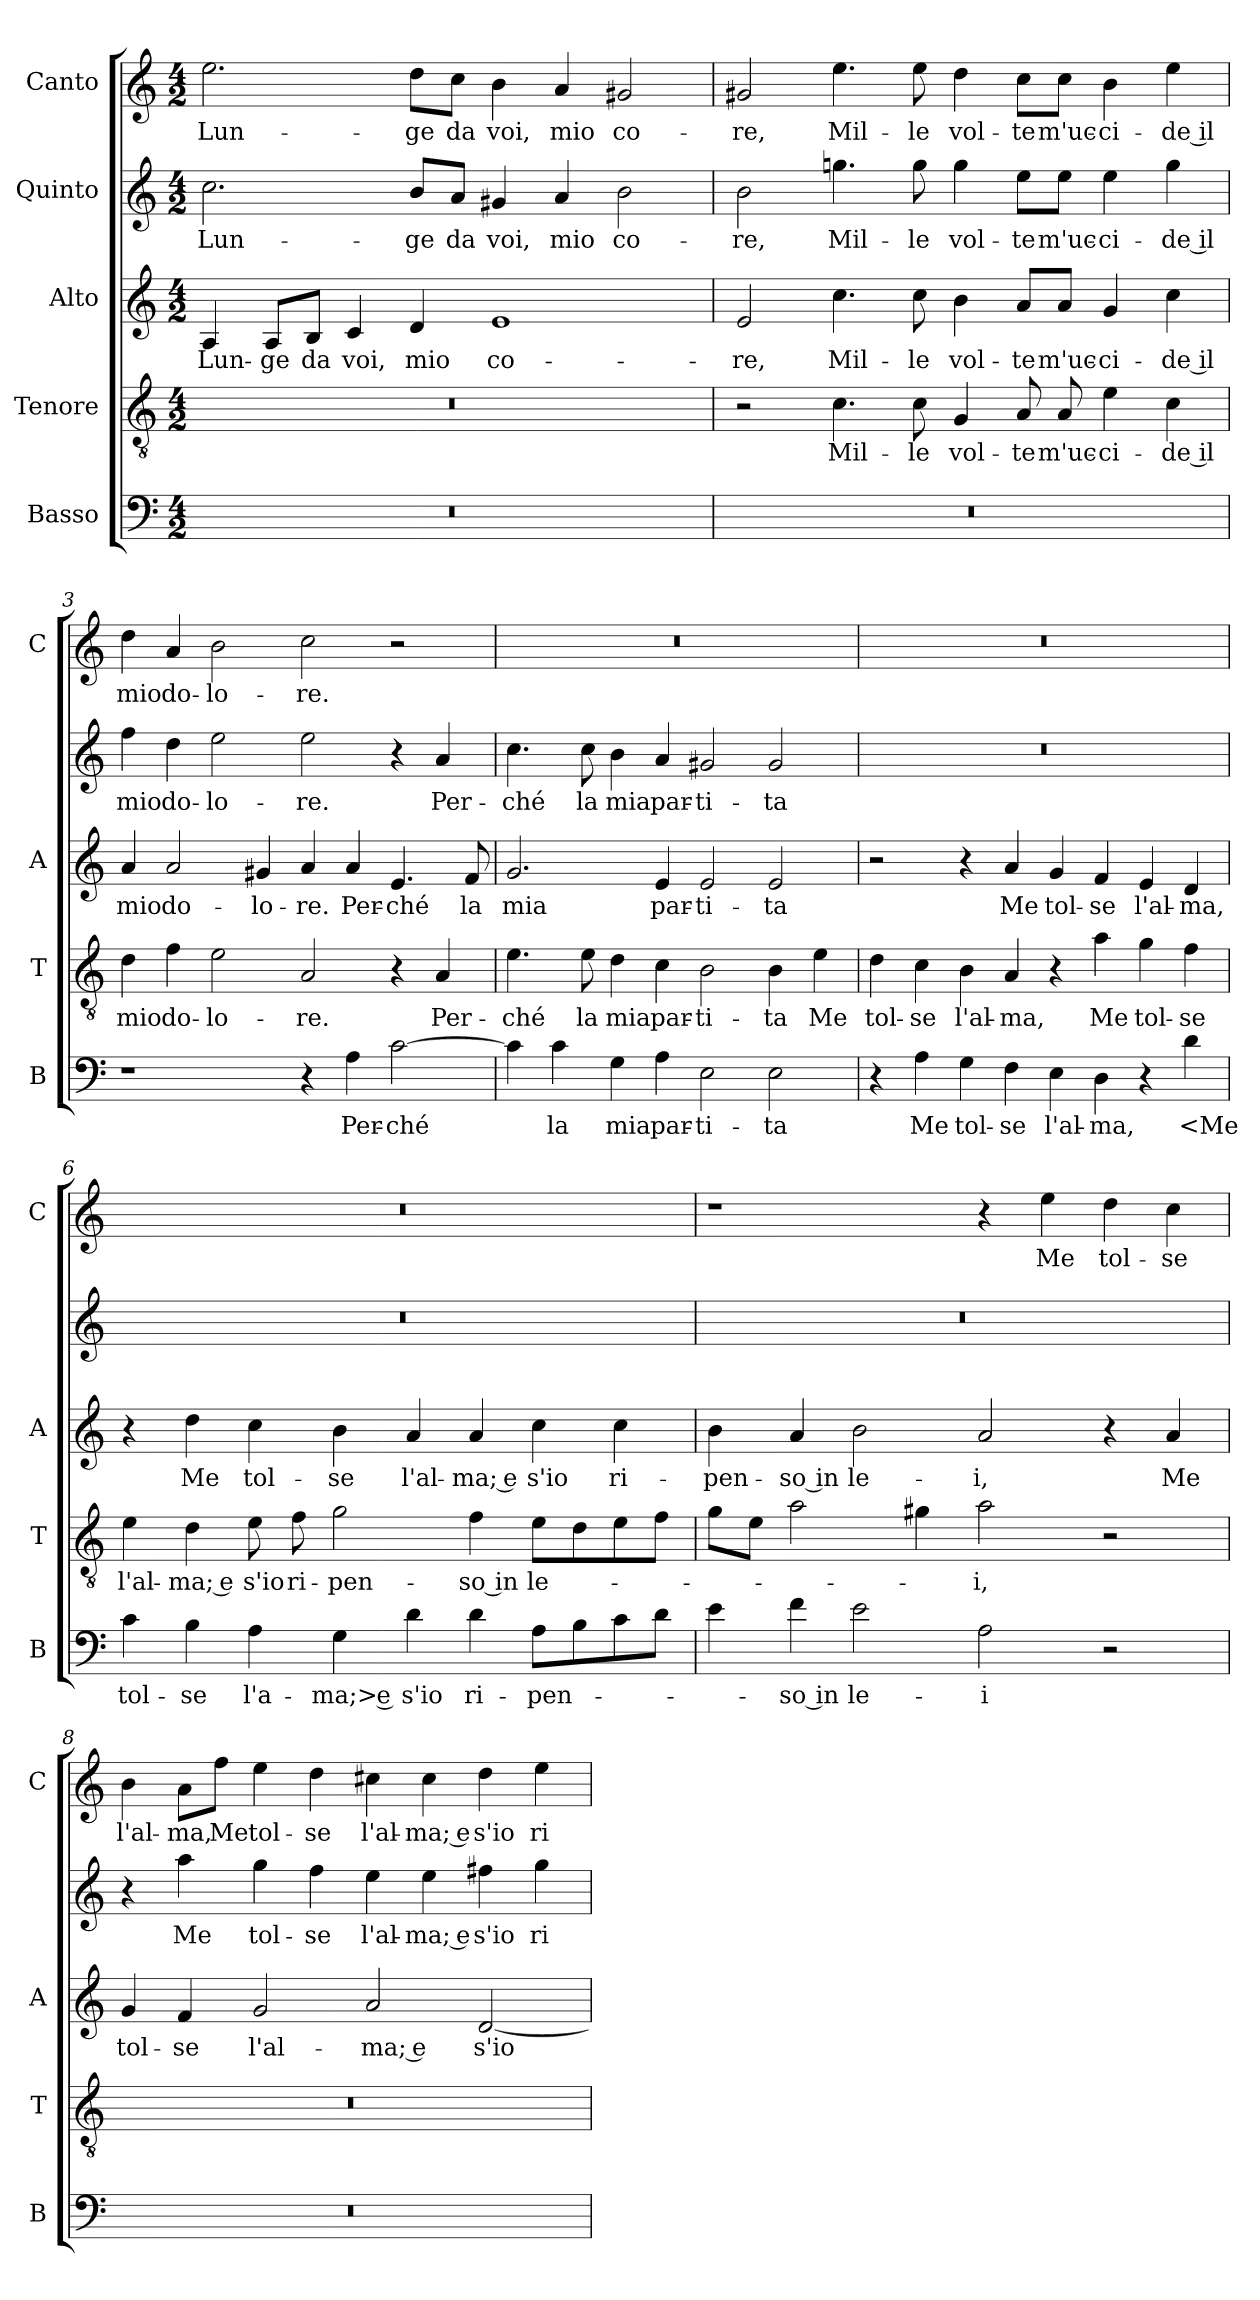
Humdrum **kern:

**kern	**text	**kern	**text	**kern	**text	**kern	**text	**kern	**text
*part5	*part5	*part4	*part4	*part3	*part3	*part2	*part2	*part1	*part1
*staff5	*staff5	*staff4	*staff4	*staff3	*staff3	*staff2	*staff2	*staff1	*staff1
*I"Basso	*	*I"Tenore	*	*I"Alto	*	*I"Quinto	*	*I"Canto	*
*I'B	*	*I'T	*	*I'A	*	*	*	*I'C	*
*clefF4	*	*clefGv2	*	*clefG2	*	*clefG2	*	*clefG2	*
*k[]	*	*k[]	*	*k[]	*	*k[]	*	*k[]	*
*M4/2	*	*M4/2	*	*M4/2	*	*M4/2	*	*M4/2	*
=1	=1	=1	=1	=1	=1	=1	=1	=1	=1
0r	.	0r	.	4A	Lun-	2.cc	Lun-	2.ee	Lun-
.	.	.	.	8A/L	-ge	.	.	.	.
.	.	.	.	8B/J	da	.	.	.	.
.	.	.	.	4c	voi,	.	.	.	.
.	.	.	.	4d	mio	8b/L	-ge	8dd\L	-ge
.	.	.	.	.	.	8a/J	da	8cc\J	da
.	.	.	.	1e	co-	4g#X	voi,	4b	voi,
.	.	.	.	.	.	4a	mio	4a	mio
.	.	.	.	.	.	2b	co-	2g#X	co-
=2	=2	=2	=2	=2	=2	=2	=2	=2	=2
0r	.	2r	.	2e	-re,	2b	-re,	2g#X	-re,
.	.	4.c	Mil-	4.cc	Mil-	4.ggn	Mil-	4.ee	Mil-
.	.	8c	-le	8cc	-le	8gg	-le	8ee	-le
.	.	4G	vol-	4b	vol-	4gg	vol-	4dd	vol-
.	.	8A	-te	8a/L	-te	8ee\L	-te	8cc\L	-te
.	.	8A	m'uc-	8a/J	m'uc-	8ee\J	m'uc-	8cc\J	m'uc-
.	.	4e	-ci-	4g	-ci-	4ee	-ci-	4b	-ci-
.	.	4c	-de il	4cc	-de il	4gg	-de il	4ee	-de il
=3	=3	=3	=3	=3	=3	=3	=3	=3	=3
1r	.	4d	mio	4a	mio	4ff	mio	4dd	mio
.	.	4f	do-	2a	do-	4dd	do-	4a	do-
.	.	2e	-lo-	.	.	2ee	-lo-	2b	-lo-
.	.	.	.	4g#X	-lo-	.	.	.	.
4r	.	2A	-re.	4a	-re.	2ee	-re.	2cc	-re.
4A	Per-	.	.	4a	Per-	.	.	.	.
[2c	-ché	4r	.	4.e	-ché	4r	.	2r	.
.	.	4A	Per-	.	.	4a	Per-	.	.
.	.	.	.	8f	la	.	.	.	.
=4	=4	=4	=4	=4	=4	=4	=4	=4	=4
4c]	.	4.e	-ché	2.g	mia	4.cc	-ché	0r	.
4c	la	.	.	.	.	.	.	.	.
.	.	8e	la	.	.	8cc	la	.	.
4G	mia	4d	mia	.	.	4b	mia	.	.
4A	par-	4c	par-	4e	par-	4a	par-	.	.
2E	-ti-	2B	-ti-	2e	-ti-	2g#X	-ti-	.	.
2E	-ta	4B	-ta	2e	-ta	2g#	-ta	.	.
.	.	4e	Me	.	.	.	.	.	.
=5	=5	=5	=5	=5	=5	=5	=5	=5	=5
4r	.	4d	tol-	2r	.	0r	.	0r	.
4A	Me	4c	-se	.	.	.	.	.	.
4G	tol-	4B	l'al-	4r	.	.	.	.	.
4F	-se	4A	-ma,	4a	Me	.	.	.	.
4E	l'al-	4r	.	4g	tol-	.	.	.	.
4D	-ma,	4a	Me	4f	-se	.	.	.	.
4r	.	4g	tol-	4e	l'al-	.	.	.	.
4d	<Me	4f	-se	4d	-ma,	.	.	.	.
=6	=6	=6	=6	=6	=6	=6	=6	=6	=6
4c	tol-	4e	l'al-	4r	.	0r	.	0r	.
4B	-se	4d	-ma; e	4dd	Me	.	.	.	.
4A	l'a-	8e	s'io	4cc	tol-	.	.	.	.
.	.	8f	ri-	.	.	.	.	.	.
4G	-ma;> e	2g	-pen-	4b	-se	.	.	.	.
4d	s'io	.	.	4a	l'al-	.	.	.	.
4d	ri-	4f	-so in	4a	-ma; e	.	.	.	.
8AL	-pen-	8eL	le-	4cc	s'io	.	.	.	.
8B	.	8d	.	.	.	.	.	.	.
8c	.	8e	.	4cc	ri-	.	.	.	.
8dJ	.	8fJ	.	.	.	.	.	.	.
=7	=7	=7	=7	=7	=7	=7	=7	=7	=7
4e	.	8gL	.	4b	-pen-	0r	.	1r	.
.	.	8eJ	.	.	.	.	.	.	.
4f	-so in	2a	.	4a	-so in	.	.	.	.
2e	le-	.	.	2b	le-	.	.	.	.
.	.	4g#X	.	.	.	.	.	.	.
2A	-i	2a	-i,	2a	-i,	.	.	4r	.
.	.	.	.	.	.	.	.	4ee	Me
2r	.	2r	.	4r	.	.	.	4dd	tol-
.	.	.	.	4a	Me	.	.	4cc	-se
=8	=8	=8	=8	=8	=8	=8	=8	=8	=8
0r	.	0r	.	4g	tol-	4r	.	4b	l'al-
.	.	.	.	4f	-se	4aa	Me	8a\L	-ma,
.	.	.	.	.	.	.	.	8ff\J	Me
.	.	.	.	2g	l'al-	4gg	tol-	4ee	tol-
.	.	.	.	.	.	4ff	-se	4dd	-se
.	.	.	.	2a	-ma; e	4ee	l'al-	4cc#X	l'al-
.	.	.	.	.	.	4ee	-ma; e	4cc#	-ma; e
.	.	.	.	[2d	s'io	4ff#X	s'io	4dd	s'io
.	.	.	.	.	.	4gg	ri-	4ee	ri-
=	=	=	=	=	=	=	=	=	=
*-	*-	*-	*-	*-	*-	*-	*-	*-	*-
